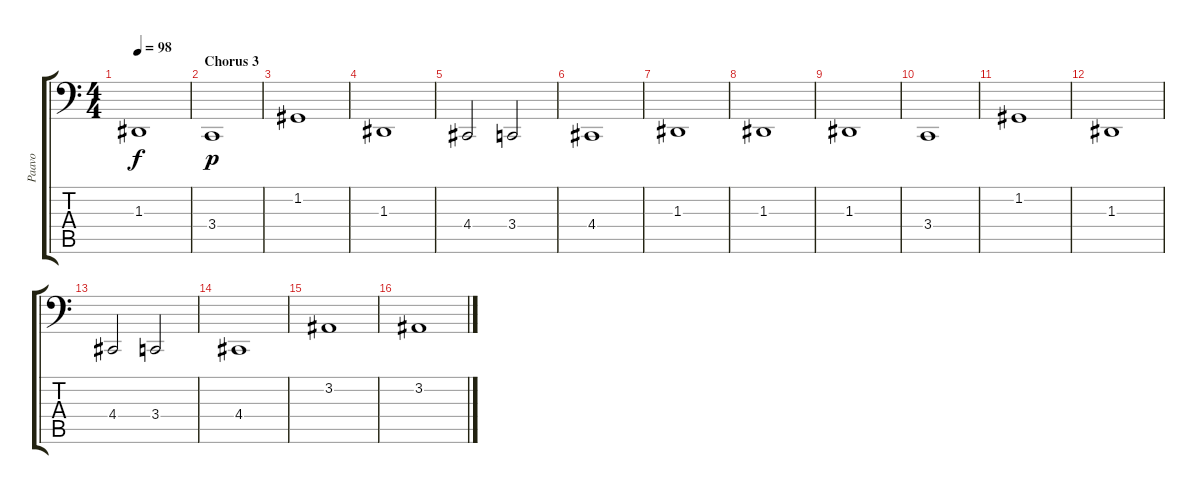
\track ("Paavo" "Paavo") {instrument cello}
\staff {score tabs}
\tuning (C3 G2 D2 A1 E1 B0) {hide}
\ts (4 4)
\tempo 98
\clef f4
\ks c
1.3{t}.1{dy f} |
\section ("" "Chorus 3")
3.4.1{dy p instrument cello} |
1.2.1 |
1.3.1 |
4.4.2 3.4.2 |
4.4.1 |
1.3.1 |
1.3.1 |
1.3.1 |
3.4.1 |
1.2.1 |
1.3.1 |
4.4.2 3.4.2 |
4.4.1 |
3.2.1 |
3.2.1
